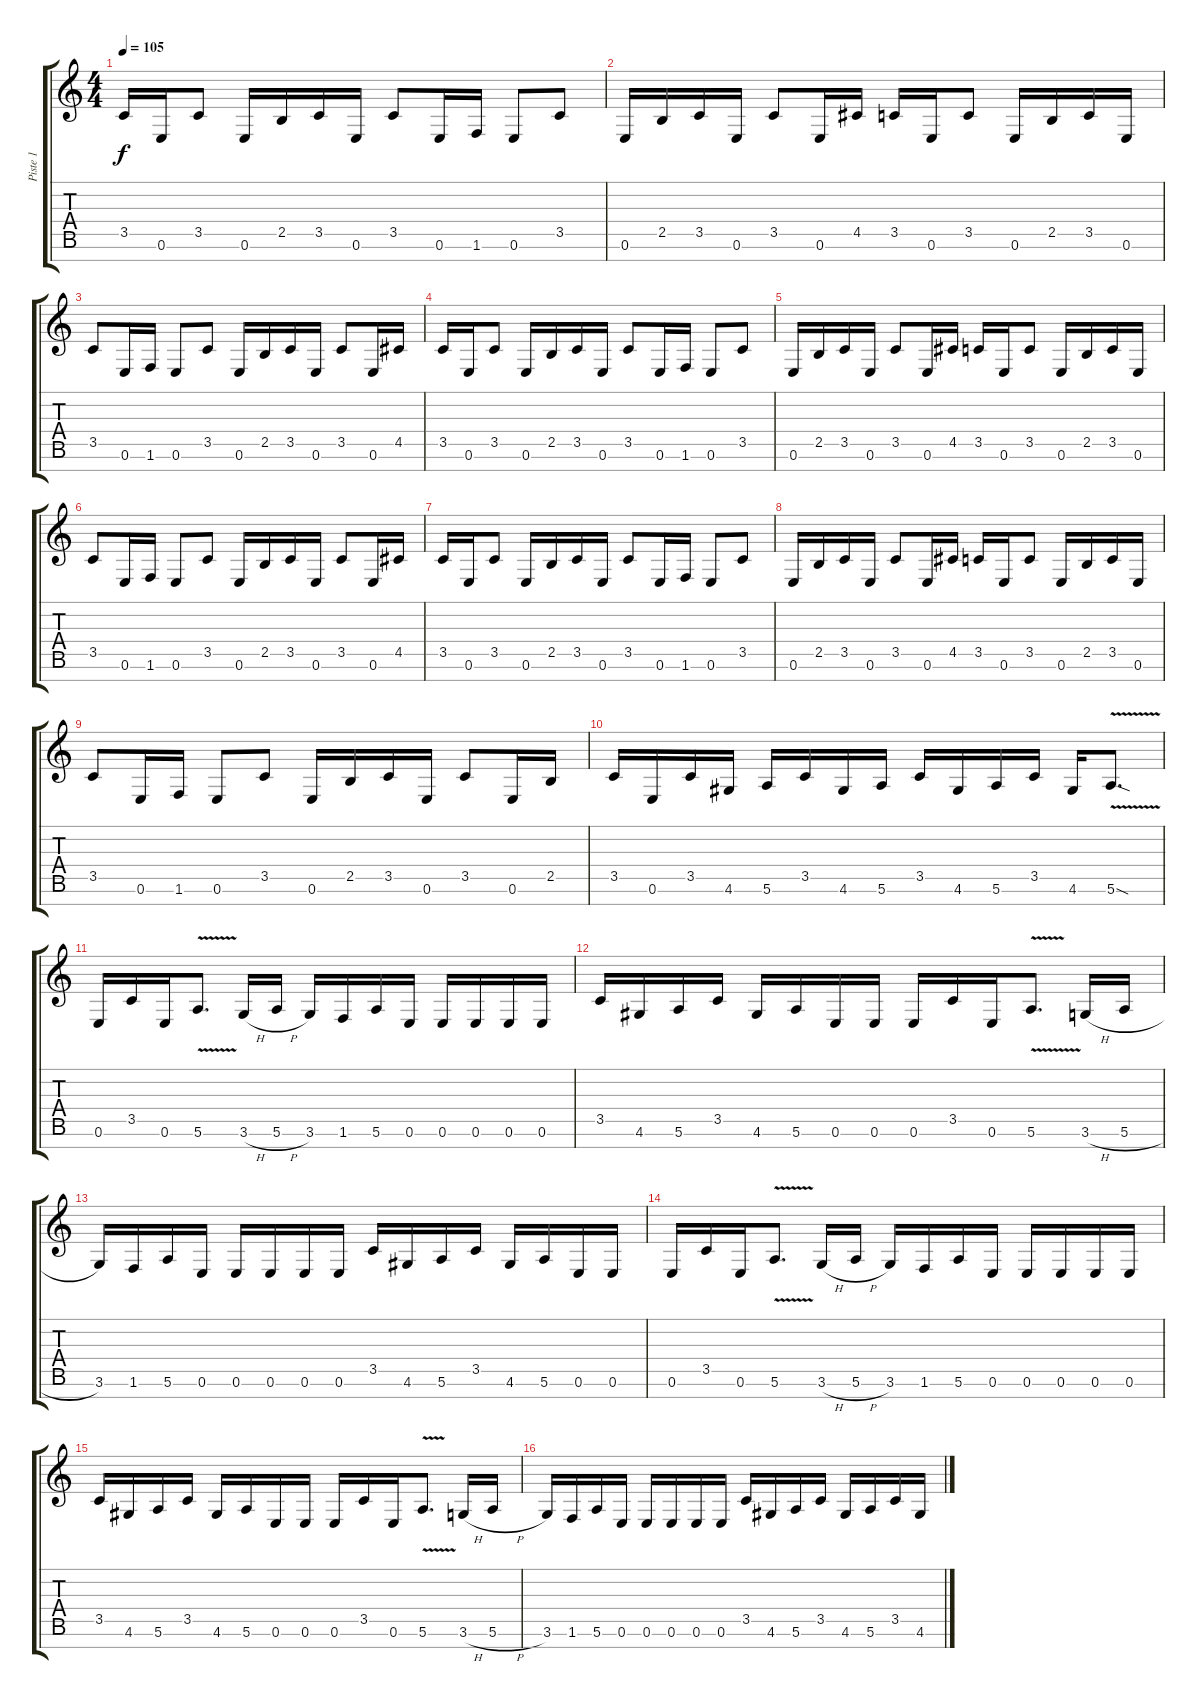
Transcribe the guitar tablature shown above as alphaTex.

\track ("Piste 1" "Piste 1") {instrument distortionguitar}
\staff {score tabs}
\tuning (E4 B3 G3 D3 A2 E2 B1) {hide}
\ts (4 4)
\tempo 105
\clef g2
\ks c
3.5.16{dy f} 0.6.16 3.5.8 0.6.16 2.5.16 3.5.16 0.6.16 3.5.8 0.6.16 1.6.16 0.6.8 3.5.8 |
0.6.16 2.5.16 3.5.16 0.6.16 3.5.8 0.6.16 4.5.16 3.5.16 0.6.16 3.5.8 0.6.16 2.5.16 3.5.16 0.6.16 |
3.5.8 0.6.16 1.6.16 0.6.8 3.5.8 0.6.16 2.5.16 3.5.16 0.6.16 3.5.8 0.6.16 4.5.16 |
3.5.16 0.6.16 3.5.8 0.6.16 2.5.16 3.5.16 0.6.16 3.5.8 0.6.16 1.6.16 0.6.8 3.5.8 |
0.6.16 2.5.16 3.5.16 0.6.16 3.5.8 0.6.16 4.5.16 3.5.16 0.6.16 3.5.8 0.6.16 2.5.16 3.5.16 0.6.16 |
3.5.8 0.6.16 1.6.16 0.6.8 3.5.8 0.6.16 2.5.16 3.5.16 0.6.16 3.5.8 0.6.16 4.5.16 |
3.5.16 0.6.16 3.5.8 0.6.16 2.5.16 3.5.16 0.6.16 3.5.8 0.6.16 1.6.16 0.6.8 3.5.8 |
0.6.16 2.5.16 3.5.16 0.6.16 3.5.8 0.6.16 4.5.16 3.5.16 0.6.16 3.5.8 0.6.16 2.5.16 3.5.16 0.6.16 |
3.5.8 0.6.16 1.6.16 0.6.8 3.5.8 0.6.16 2.5.16 3.5.16 0.6.16 3.5.8 0.6.16 2.5.16 |
3.5.16 0.6.16 3.5.16 4.6.16 5.6.16 3.5.16 4.6.16 5.6.16 3.5.16 4.6.16 5.6.16 3.5.16 4.6.16 5.6{v sod}.8{d} |
0.6.16 3.5.16 0.6.16 5.6{v}.8{d} 3.6{h}.16 5.6{h}.16 3.6.16 1.6.16 5.6.16 0.6.16 0.6.16 0.6.16 0.6.16 0.6.16 |
3.5.16 4.6.16 5.6.16 3.5.16 4.6.16 5.6.16 0.6.16 0.6.16 0.6.16 3.5.16 0.6.16 5.6{v}.8{d} 3.6{h}.16 5.6{h}.16 |
3.6.16 1.6.16 5.6.16 0.6.16 0.6.16 0.6.16 0.6.16 0.6.16 3.5.16 4.6.16 5.6.16 3.5.16 4.6.16 5.6.16 0.6.16 0.6.16 |
0.6.16 3.5.16 0.6.16 5.6{v}.8{d} 3.6{h}.16 5.6{h}.16 3.6.16 1.6.16 5.6.16 0.6.16 0.6.16 0.6.16 0.6.16 0.6.16 |
3.5.16 4.6.16 5.6.16 3.5.16 4.6.16 5.6.16 0.6.16 0.6.16 0.6.16 3.5.16 0.6.16 5.6{v}.8{d} 3.6{h}.16 5.6{h}.16 |
3.6.16 1.6.16 5.6.16 0.6.16 0.6.16 0.6.16 0.6.16 0.6.16 3.5.16 4.6.16 5.6.16 3.5.16 4.6.16 5.6.16 3.5.16 4.6.16
